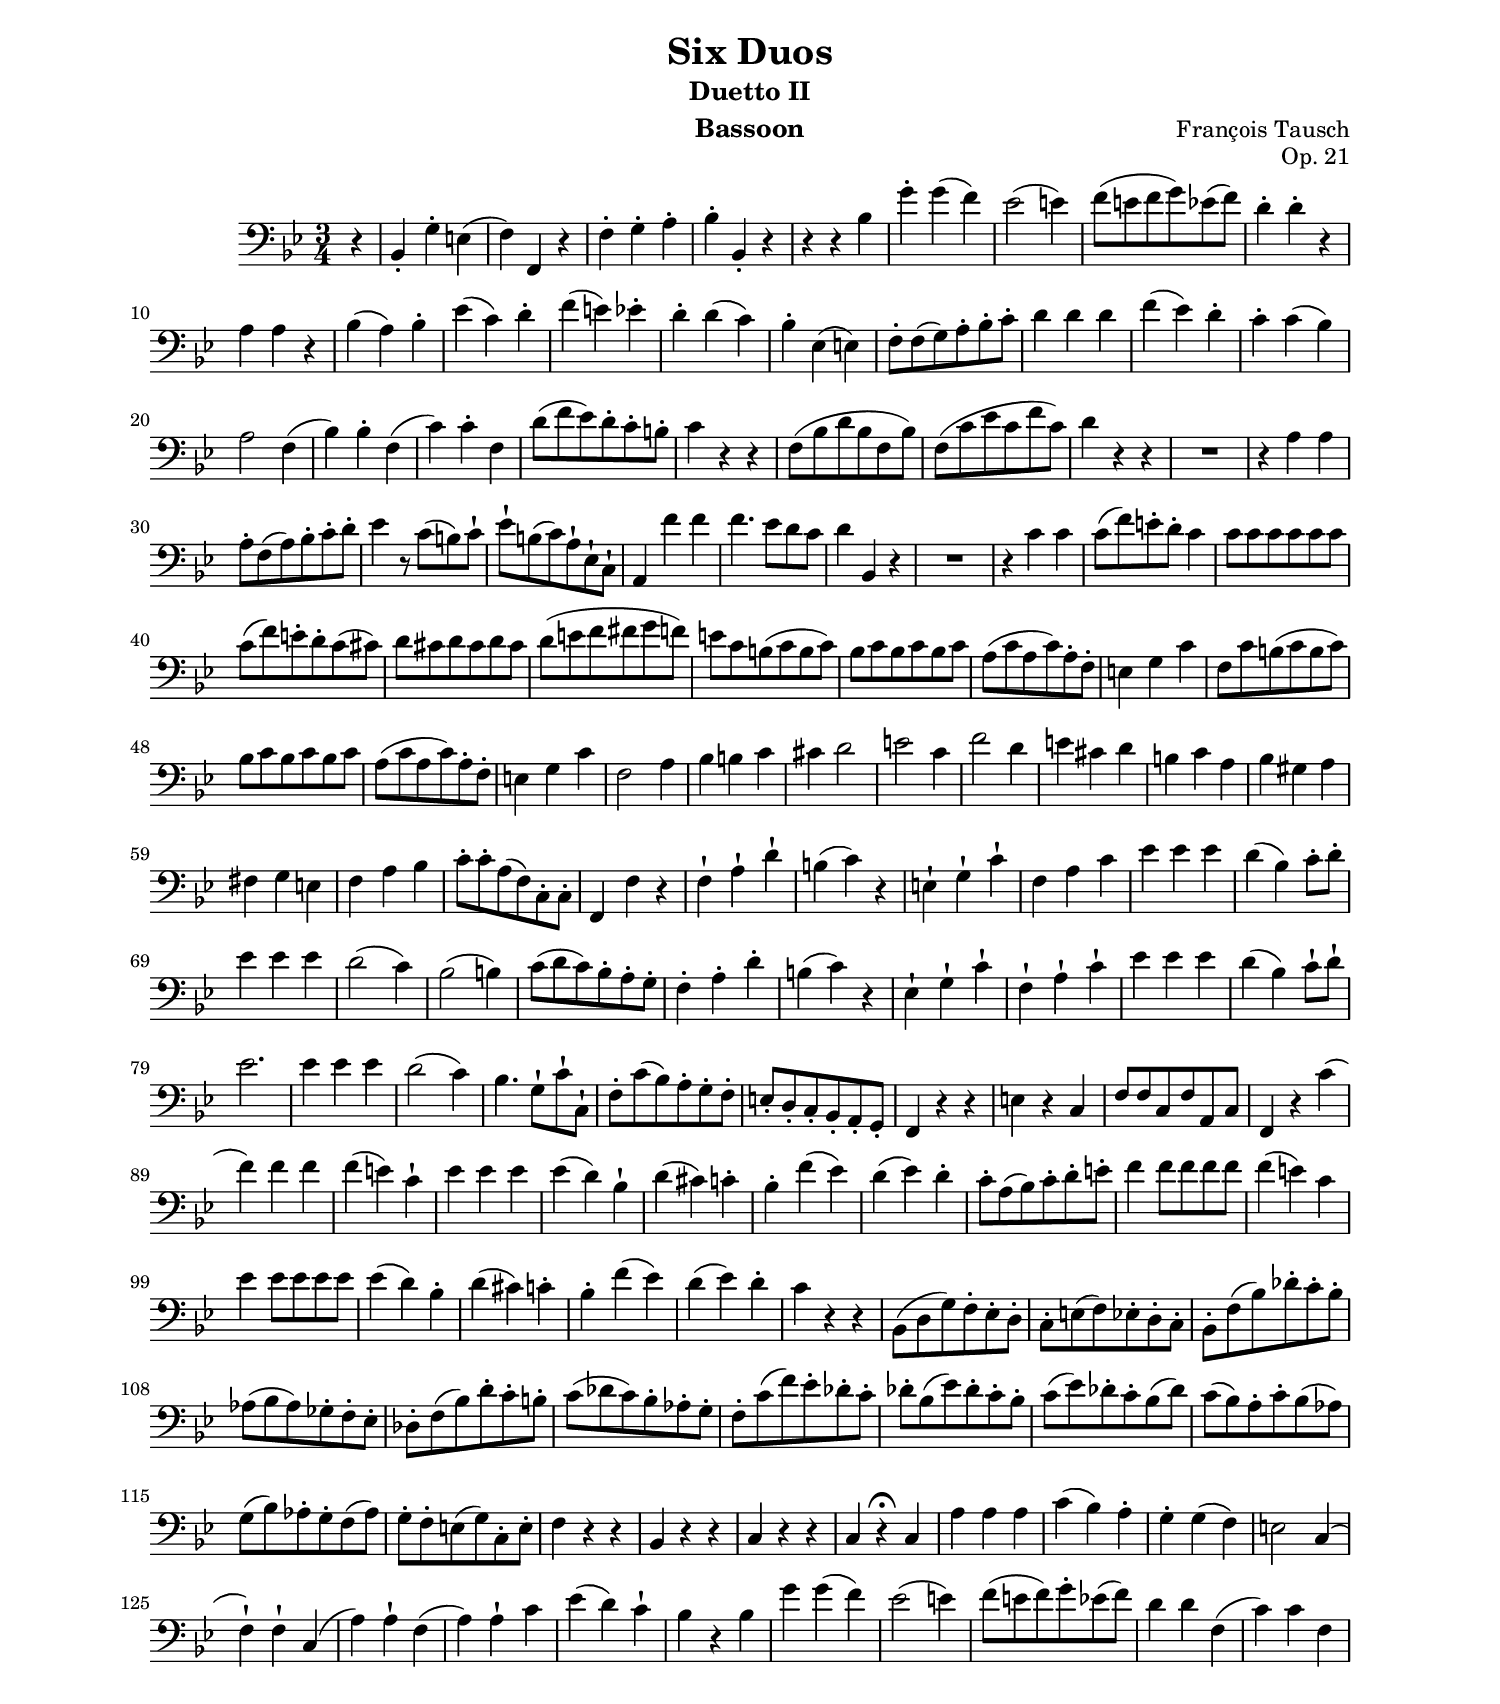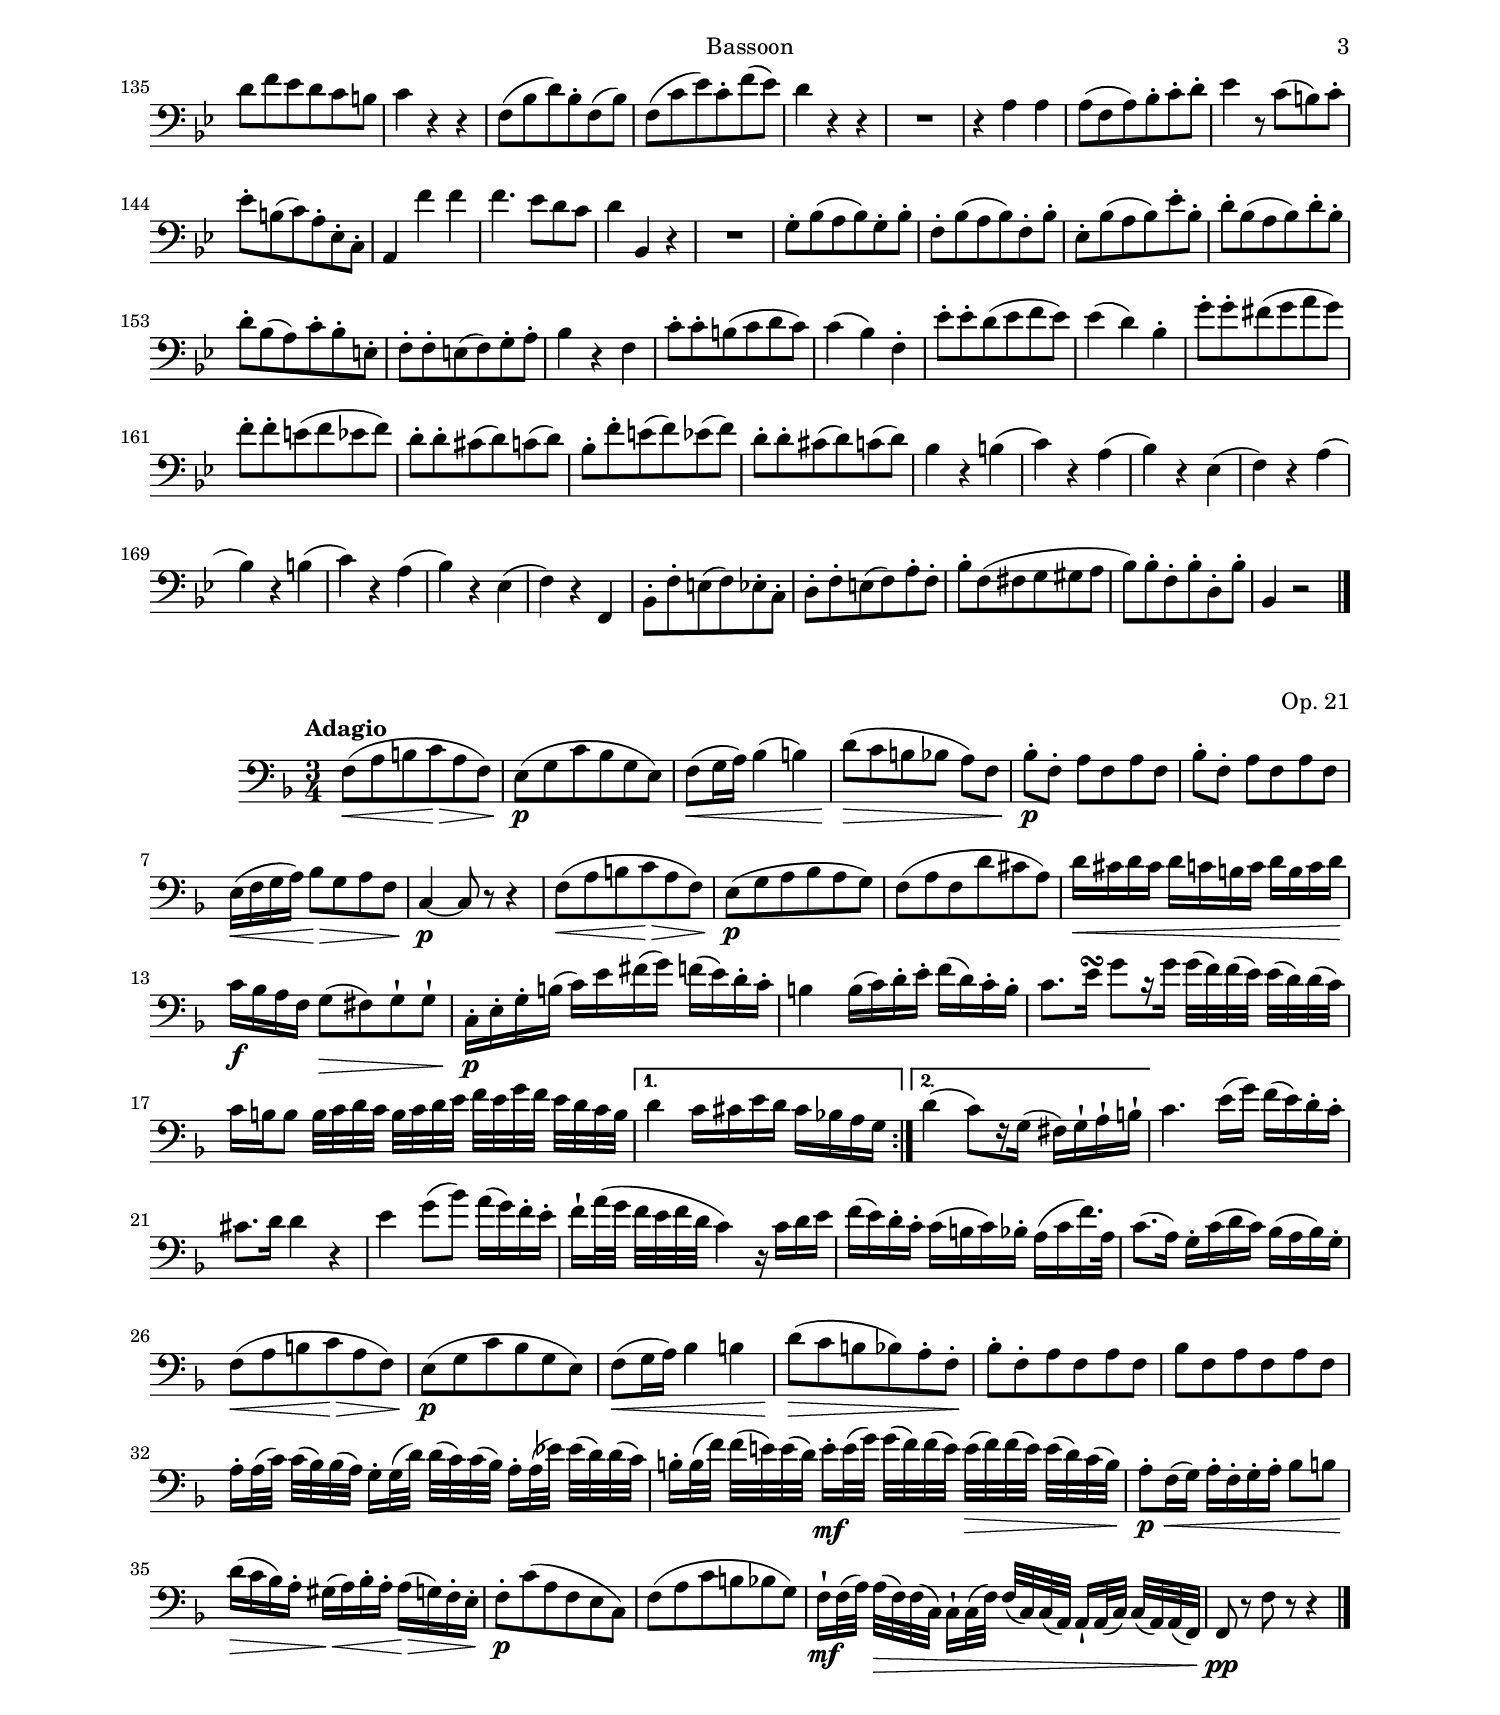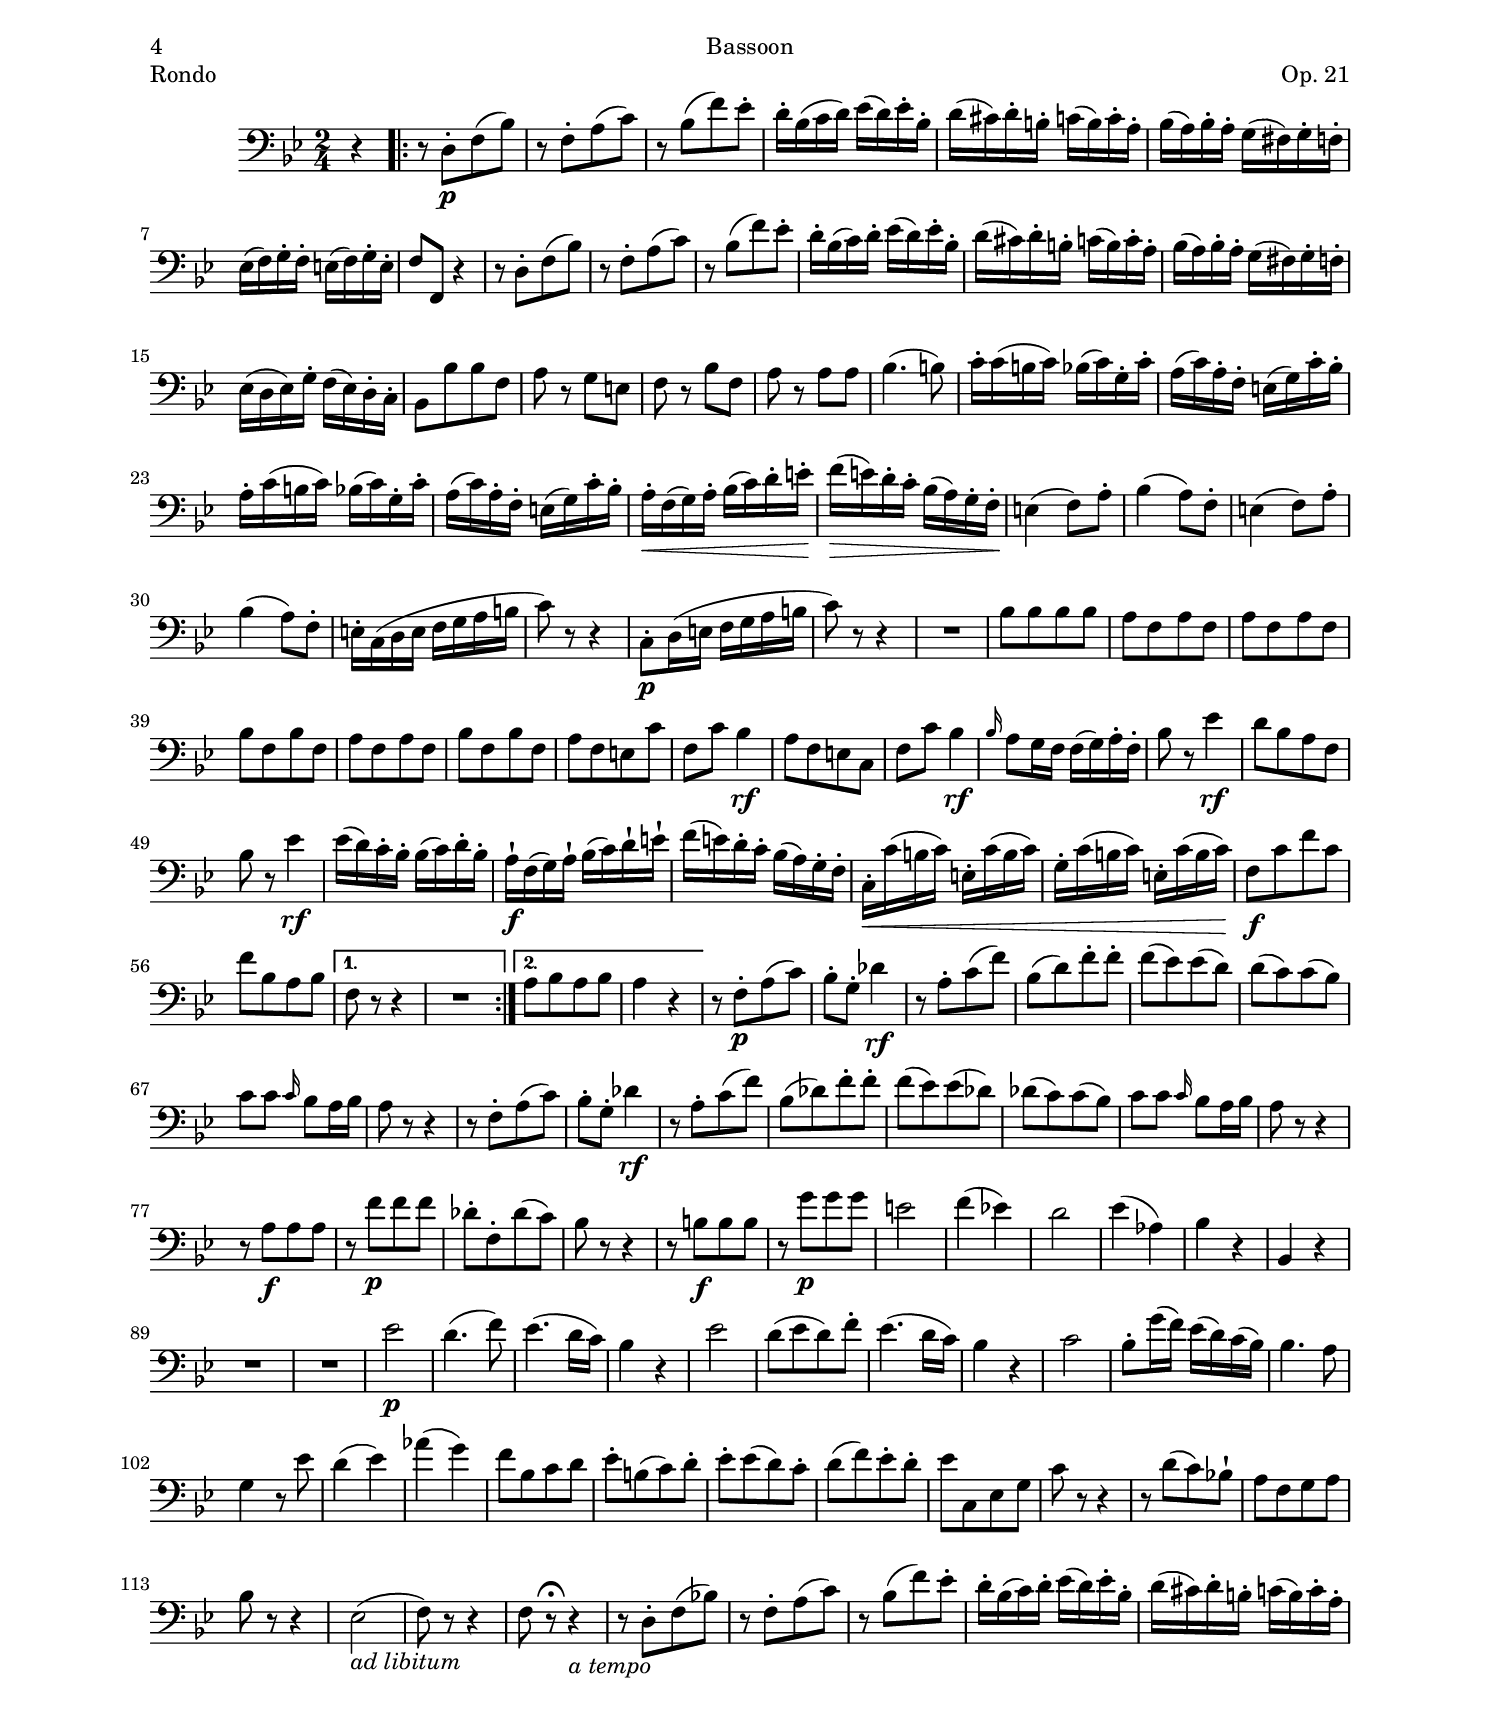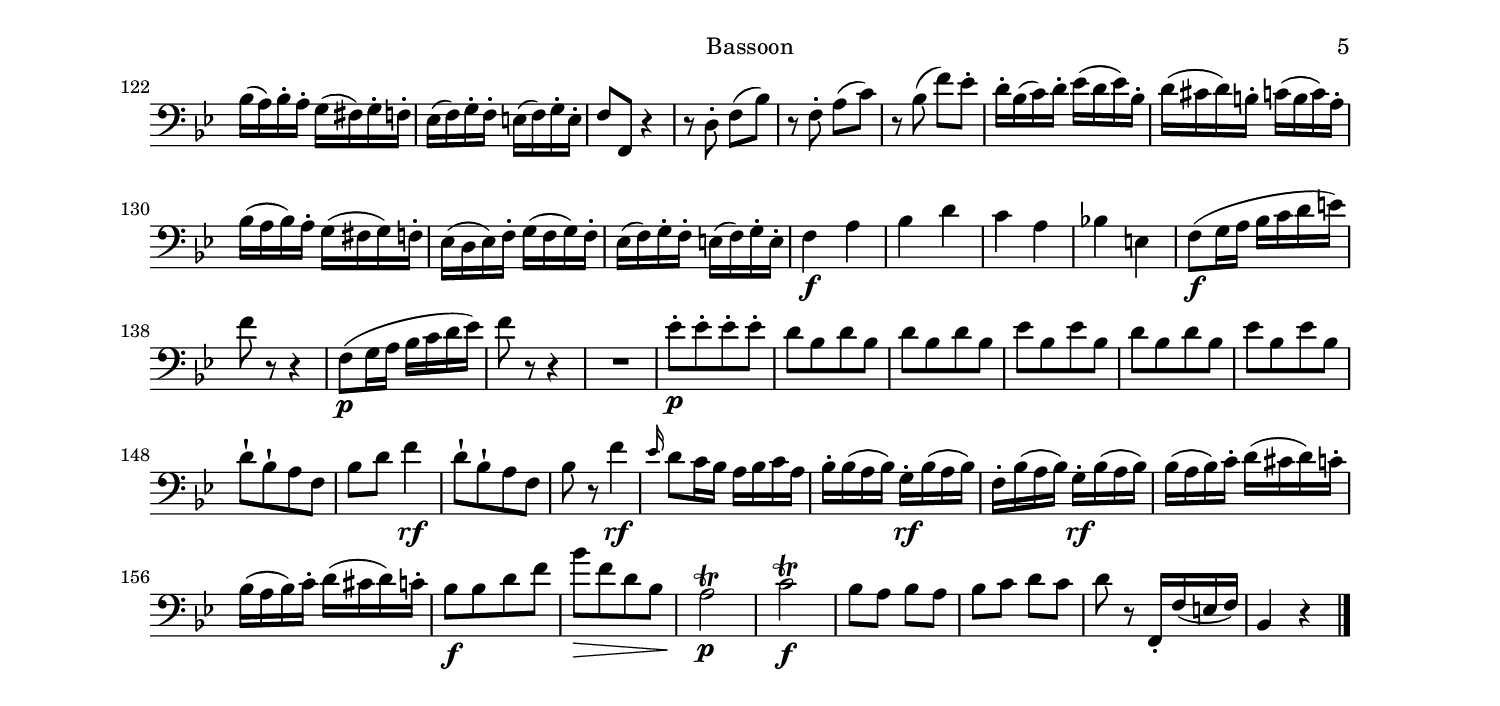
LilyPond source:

\version "2.19.64"
\pointAndClickOff

\include "../defs.ly"
TwoOneBassoon = \relative bes, {
    \clef "bass" \key bes \major \time 3/4 \partial 4 r4 | % 1
    bes4 -. g'4 -. e4 ( | % 2
    f4 ) f,4 r4 | % 3
    f'4 -. g4 -. a4 -. | % 4
    bes4 -. bes,4 -. r4 | % 5
    r4 r4 bes'4 | % 6
    g'4 -. g4 ( f4 ) | % 7
    es2 ( e4 ) | % 8
    f8 ( e8 f8 g8 ) es8 ( f8 ) | % 9
    d4 -. d4 -. r4 | \barNumberCheck #10
    a4 a4 r4 | % 11
    bes4 ( a4 ) bes4 -. | % 12
    es4 ( c4 ) d4 -. | % 13
    f4 ( e4 ) es4 -. | % 14
    d4 -. d4 ( c4 ) | % 15
    bes4 -. es,4 ( e4 ) | % 16
    f8 -. f8 ( g8 ) a8 -. bes8 -. c8 -. | % 17
    d4 d4 d4 | % 18
    f4 ( es4 ) d4 -. | % 19
    c4 -. c4 ( bes4 ) | \barNumberCheck #20
    a2 f4 ( | % 21
    bes4 ) bes4 -. f4 ( | % 22
    c'4 ) c4 -. f,4 | % 23
    d'8 ( f8 es8 ) d8 -. c8 -. b8 -. | % 24
    c4 r4 r4 | % 25
    f,8 ( bes8 d8 bes8 f8 bes8 ) | % 26
    f8 ( c'8 es8 c8 f8 c8 ) | % 27
    d4 r4 r4 | % 28
    R2. | % 29
    r4 a4 a4 | \barNumberCheck #30
    a8 -. f8 ( a8 ) bes8 -. c8 -. d8 -. | % 31
    es4 r8 c8 ( b8 ) c8 -! | % 32
    es8 -! b8 ( c8 ) a8 -! es8 -! c8 -! | % 33
    a4 f''4 f4 | % 34
    f4. es8 d8 c8 | % 35
    d4 bes,4 r4 | % 36
    R2. | % 37
    r4 c'4 c4 | % 38
    c8 ( f8 ) e8 -. d8 -. c4 | % 39
    c8 c8 c8 c8 c8 c8 | \barNumberCheck #40
    c8 ( f8 ) e8 -. d8 -. c8 ( cis8 ) | % 41
    d8 cis8 d8 cis8 d8 cis8 | % 42
    d8 ( e8 f8 fis8 g8 f8 ) | % 43
    e8 c8 b8 ( c8 b8 c8 ) | % 44
    bes8 c8 bes8 c8 bes8 c8 | % 45
    a8 ( c8 a8 c8 ) a8 -. f8 -. | % 46
    e4 g4 c4 | % 47
    f,8 c'8 b8 ( c8 b8 c8 ) | % 48
    bes8 c8 bes8 c8 bes8 c8 | % 49
    a8 ( c8 a8 c8 ) a8 -. f8 -. | \barNumberCheck #50
    e4 g4 c4 | % 51
    f,2 a4 | % 52
    bes4 b4 c4 | % 53
    cis4 d2 | % 54
    e2 c4 | % 55
    f2 d4 | % 56
    e4 cis4 d4 | % 57
    b4 c4 a4 | % 58
    bes4 gis4 a4 | % 59
    fis4 g4 e4 | \barNumberCheck #60
    f4 a4 bes4 | % 61
    c8 -. c8 -. a8 ( f8 ) c8 -. c8 -. | % 62
    f,4 f'4 r4 | % 63
    f4 -! a4 -! d4 -! | % 64
    b4 ( c4 ) r4 | % 65
    e,4 -! g4 -! c4 -! | % 66
    f,4 a4 c4 | % 67
    es4 es4 es4 | % 68
    d4 ( bes4 ) c8 -. d8 -. | % 69
    es4 es4 es4 | \barNumberCheck #70
    d2 ( c4 ) | % 71
    bes2 ( b4 ) | % 72
    c8 ( d8 c8 ) bes8 -. a8 -. g8 -. | % 73
    f4 -. a4 -. d4 -. | % 74
    b4 ( c4 ) r4 | % 75
    es,4 -! g4 -! c4 -! | % 76
    f,4 -! a4 -! c4 -! | % 77
    es4 es4 es4 | % 78
    d4 ( bes4 ) c8 -! d8 -! | % 79
    es2. | \barNumberCheck #80
    es4 es4 es4 | % 81
    d2 ( c4 ) | % 82
    bes4. g8 -! c8 -! c,8 -! | % 83
    f8 -. c'8 ( bes8 ) a8 -. g8 -. f8 -. | % 84
    e8 -. d8 -. c8 -. bes8 -. a8 -. g8 -. | % 85
    f4 r4 r4 | % 86
    e'4 r4 c4 | % 87
    f8 f8 c8 f8 a,8 c8 | % 88
    f,4 r4 c''4 ( | % 89
    f4 ) f4 f4 | \barNumberCheck #90
    f4 ( e4 ) c4 -! | % 91
    es4 es4 es4 | % 92
    es4 ( d4 ) bes4 -! | % 93
    d4 ( cis4 ) c4 -. | % 94
    bes4 -. f'4 ( es4 ) | % 95
    d4 ( es4 ) d4 -. | % 96
    c8 -. a8 ( bes8 ) c8 -. d8 -. e8 -. | % 97
    f4 f8 f8 f8 f8 | % 98
    f4 ( e4 ) c4 | % 99
    es4 es8 es8 es8 es8 | \barNumberCheck #100
    es4 ( d4 ) bes4 -. | % 101
    d4 ( cis4 ) c4 -. | % 102
    bes4 -. f'4 ( es4 ) | % 103
    d4 ( es4 ) d4 -. | % 104
    c4 r4 r4 | % 105
    bes,8 ( d8 g8 ) f8 -. es8 -. d8 -. | % 106
    c8 -. e8 ( f8 ) es8 -. d8 -. c8 -. | % 107
    bes8 -. f'8 ( bes8 ) des8 -. c8 -. bes8 -. | % 108
    as8 ( bes8 as8 ) ges8 -. f8 -. es8 -. | % 109
    des8 -. f8 ( bes8 ) d8 -. c8 -. b8 -. | \barNumberCheck #110
    c8 ( des8 c8 ) bes8 -. as8 -. g8 -. | % 111
    f8 -. c'8 ( f8 ) es8 -. des8 -. c8 -. | % 112
    des8 -. bes8 ( es8 ) des8 -. c8 -. bes8 -. | % 113
    c8 ( es8 ) des8 -. c8 -. bes8 ( des8 ) | % 114
    c8 ( bes8 ) a8 -. c8 -. bes8 ( as8 ) | % 115
    g8 ( bes8 ) as8 -. g8 -. f8 ( as8 ) | % 116
    g8 -. f8 -. e8 ( g8 ) c,8 -. e8 -. | % 117
    f4 r4 r4 | % 118
    bes,4 r4 r4 | % 119
    c4 r4 r4 | \barNumberCheck #120
    c4 r4 ^\fermata c4 | % 121
    a'4 a4 a4 | % 122
    c4 ( bes4 ) a4 -. | % 123
    g4 -. g4 ( f4 ) | % 124
    e2 c4 ( | % 125
    f4 ) -! f4 -! c4 ( | % 126
    a'4 ) a4 -! f4 ( | % 127
    a4 ) a4 -! c4 | % 128
    es4 ( d4 ) c4 -! | % 129
    bes4 r4 bes4 | \barNumberCheck #130
    g'4 g4 ( f4 ) | % 131
    es2 ( e4 ) | % 132
    f8 ( e8 f8 ) g8 -. es8 ( f8 ) | % 133
    d4 d4 f,4 ( | % 134
    c'4 ) c4 f,4 | % 135
    d'8 f8 es8 d8 c8 b8 | % 136
    c4 r4 r4 | % 137
    f,8 ( bes8 d8 ) bes8 -. f8 ( bes8 ) | % 138
    f8 ( c'8 es8 ) c8 -. f8 ( es8 ) | % 139
    d4 r4 r4 | \barNumberCheck #140
    R2. | % 141
    r4 a4 a4 | % 142
    a8 ( f8 a8 ) bes8 -. c8 -. d8 -. | % 143
    es4 r8 c8 ( b8 ) c8 -. | % 144
    es8 -. b8 ( c8 ) a8 -. es8 -. c8 -. | % 145
    a4 f''4 f4 | % 146
    f4. es8 d8 c8 | % 147
    d4 bes,4 r4 | % 148
    R2. | % 149
    g'8 -. bes8 ( a8 bes8 ) g8 -. bes8 -. | \barNumberCheck #150
    f8 -. bes8 ( a8 bes8 ) f8 -. bes8 -. | % 151
    es,8 -. bes'8 ( a8 bes8 ) es8 -. bes8 -. | % 152
    d8 -. bes8 ( a8 bes8 ) d8 -. bes8 -. | % 153
    d8 -. bes8 ( a8 ) c8 -. bes8 -. e,8 -. | % 154
    f8 -. f8 -. e8 ( f8 ) g8 -. a8 -. | % 155
    bes4 r4 f4 | % 156
    c'8 -. c8 -. b8 ( c8 d8 c8 ) | % 157
    c4 ( bes4 ) f4 -. | % 158
    es'8 -. es8 -. d8 ( es8 f8 es8 ) | % 159
    es4 ( d4 ) bes4 -. | \barNumberCheck #160
    g'8 -. g8 -. fis8 ( g8 a8 g8 ) | % 161
    f8 -. f8 -. e8 ( f8 es8 f8 ) | % 162
    d8 -. d8 -. cis8 ( d8 ) c8 ( d8 ) | % 163
    bes8 -. f'8 -. e8 ( f8 ) es8 ( f8 ) | % 164
    d8 -. d8 -. cis8 ( d8 ) c8 ( d8 ) | % 165
    bes4 r4 b4 ( | % 166
    c4 ) r4 a4 ( | % 167
    bes4 ) r4 es,4 ( | % 168
    f4 ) r4 a4 ( | % 169
    bes4 ) r4 b4 ( | \barNumberCheck #170
    c4 ) r4 a4 ( | % 171
    bes4 ) r4 es,4 ( | % 172
    f4 ) r4 f,4 | % 173
    bes8 -. f'8 -. e8 ( f8 ) es8 -. c8 -. | % 174
    d8 -. f8 -. e8 ( f8 ) a8 -. f8 -. | % 175
    bes8 -. f8 ( fis8 g8 gis8 a8 | % 176
    bes8 ) bes8 -. f8 -. bes8 -. d,8 -. bes'8 -. | % 177
    bes,4 r2 \bar "|."
}

TwoTwoBassoon = \relative f {
    \repeat volta 2 {
        \clef "bass"
        \key f \major
        \time 3/4
        \tempo "Adagio" 4=48 | % 1
        f8 \< ( a8 b8 c8 \> a8 f8 ) | % 2
        e8 \p ( g8 c8 bes8 g8 e8 ) | % 3
        f8 \< ( g16 a16 ) bes4 ( b4 ) | % 4
        d8 \> ( c8 b8 bes8 a8 ) [ f8 ] | % 5
        bes8 -. \p [ f8 -. ] a8 f8 a8 f8 | % 6
        bes8 -. [ f8 -. ] a8 f8 a8 f8 | % 7
        e16 \< ( f16 g16 a16 ) bes8 \> g8 a8 f8 | % 8
        c4 \p ~ c8 r8 r4 | % 9
        f8 \< ( a8 b8 c8 \> a8 f8 ) | \barNumberCheck #10
        e8 \p ( g8 a8 bes8 a8 g8 ) | % 11
        f8 ( a8 f8 d'8 cis8 a8 ) | % 12
        d16 \< cis16 d16 cis16 d16 c16 b16 c16 d16 b16 c16 d16 | % 13
        c16 \f bes16 a16 f16
          g8 \> ( fis8 ) g8 -! g8 -! | % 14
        c,16 -. \p e16 -. g16 -. b16 ( c16 ) e16 fis16 ( g16 ) f16 ( e16 )
        d16 -. c16 -. | % 15
        b4 b16 ( c16 ) d16 -. e16 -. f16 ( d16 ) c16 -. b16 -. | % 16
        c8. e16 \turn g8 [ r16 g16 ]
          g32 [ ( f32 ) f32 ( e32 ) ]
          e32 [ ( d32 ) d32 ( c32 ) ] | % 17
        c16 b16 b8
          b32 [ c32 d32 c32 ]
          b32 [ c32 d32 e32 ]
          f32 [ e32 g32 f32 ]
          e32 [ d32 c32 b32 ] }
        \alternative {
          { d4 c16 cis16 e16 d16 cis16 bes!16 a16 g16 }
          { d'4 ( c8 ) [ r16 g16 ] ( fis16 ) g16 -! a16 -! b16 -! }
        } | \barNumberCheck #20
    c4. e16 ( g16 ) f16 ( e16 ) d16 -. c16 -. | % 21
    cis8. d16 d4 r4 | % 22
    e4 g8 ( bes8 ) a16 ( g16 ) f16 -. e16 -. | % 23
    f16 -! [ a32 ( g32 ]
      f32 [ e32 f32 d32 ]
      c4 )
      r16 c16 d16 e16 | % 24
    f16 ( e16 ) d16 -. c16 -. c16 ( b16 c16 ) bes16 -. a16 ( c16 f16. )
    a,32 | % 25
    c8. ( a16 ) g16 -. c16 ( d16 c16 ) bes16 ( a16 bes16 ) g16 -. | % 26
    f8 \< ( a8 b8 c8 \> a8 f8 ) | % 27
    e8 \p ( g8 c8 bes8 g8 e8 ) | % 28
    f8 \< ( g16 a16 ) bes4 b4 | % 29
    d8 \> ( c8 b8 bes8 ) a8 -. f8 -. \! | \barNumberCheck #30
    bes8 -. f8 -. a8 f8 a8 f8 | % 31
    bes8 f8 a8 f8 a8 f8 | % 32
    a16 -. [ a32 ( c32 ) ]
      c32 [ ( bes32 ) bes32 ( a32 ) ]
      g16 -. [ g32 ( d'32 ) ]
      d32 [ ( c32 ) c32 ( bes32 ) ]
      a16 -. [ a32 ( es'32 ) ]
      es32 [ ( d32 ) d32 ( c32 ) ] | % 33
    b16 -. [ b32 ( f'32 ) ]
      f32 [ ( e!32 ) e32 ( d32 ) ]
      e16 -. \mf [ e32 ( g32 ) ]
      g32 [ ( f32 ) f32 ( e32 ) ]
      e32 \> [ ( f32 ) f32 ( e32 ) ]
      e32 [ ( d32 ) c32 ( b32 ) ] | % 34
    a8 -. \p \< f16 ( g16 ) a16 -. f16 -. g16 -. a16 -. bes8 b8 | % 35
    d16 \> ( c16 bes16 ) a16 -.
      gis16 \< ( a16 ) bes16 -. a16 -.
      a16 \> ( g16 ) f16 -. e16 -. | % 36
    f8 -. \p c'8 ( a8 f8 e8 c8 ) | % 37
    f8 ( a8 c8 b8 bes8 g8 ) | % 38
    f16 -! \mf [ f32 ( a32 ) ]
      a32 \> ( f32 ) f32 ( c32 )
      c16 -! [ c32 ( f32 ) ]
      f32 [ ( c32 ) c32 ( a32 ) ]
      a16 -! [ a32 ( c32 ) ]
      c32 [ ( a32 ) a32 ( f32 ) ] | % 39
    f8 \pp r8 f'8 r8 r4 \bar "|."
}

TwoThreeBassoon = \relative d {
    \clef "bass"
    \key bes \major
    \time 2/4
    \partial 4 r4
    \repeat volta 2 {
        | % 1
        r8 d8 -. \p [ f8 ( bes8 ) ] | % 2
        r8 f8 -. [ a8 ( c8 ) ] | % 3
        r8 bes8 [ ( f'8 ) es8 -. ] | % 4
        d16 -. bes16 ( c16 d16 ) es16 ( d16 ) es16 -. bes16 -. | % 5
        d16 ( cis16 ) d16 -. b16 -. c16 ( b16 ) c16 -. a16 -. | % 6
        bes16 ( a16 ) bes16 -. a16 -. g16 ( fis16 ) g16 -. f16 -. | % 7
        es16 ( f16 ) g16 -. f16 -. e16 ( f16 ) g16 -. e16 -. | % 8
        f8 f,8 r4 | % 9
        r8 d'8 -. [ f8 ( bes8 ) ] | \barNumberCheck #10
        r8 f8 -. [ a8 ( c8 ) ] | % 11
        r8 bes8 [ ( f'8 ) es8 -. ] | % 12
        d16 -. bes16 ( c16 ) d16 -. es16 ( d16 ) es16 -. bes16 -. | % 13
        d16 ( cis16 ) d16 -. b16 -. c16 ( b16 ) c16 -. a16 -. | % 14
        bes16 ( a16 ) bes16 -. a16 -. g16 ( fis16 ) g16 -. f16 -. | % 15
        es16 ( d16 es16 ) g16 -. f16 ( es16 ) d16 -. c16 -. | % 16
        bes8 [ bes'8 bes8 f8 ] | % 17
        a8 r8 g8 e8 | % 18
        f8 r8 bes8 f8 | % 19
        a8 r8 a8 a8 | \barNumberCheck #20
        bes4. ( b8 ) | % 21
        c16 -. c16 ( b16 c16 ) bes16 ( c16 ) g16 -. c16 -. | % 22
        a16 ( c16 ) a16 -. f16 -. e16 ( g16 ) c16 -. bes16 -. | % 23
        a16 -. c16 ( b16 c16 ) bes16 ( c16 ) g16 -. c16 -. | % 24
        a16 ( c16 ) a16 -. f16 -. e16 ( g16 ) c16 -. bes16 -. | % 25
        a16 -. \< f16 ( g16 ) a16 -. bes16 ( c16 ) d16 -. e16 -. | % 26
        f16 \> ( e16 ) d16 -. c16 -. bes16 ( a16 ) g16 -. f16 -. \! | % 27
        e4 ( f8 ) a8 -. | % 28
        bes4 ( a8 ) f8 -. | % 29
        e4 ( f8 ) a8 -. | \barNumberCheck #30
        bes4 ( a8 ) f8 -. | % 31
        e16 -. c16 ( d16 e16 f16 g16 a16 b16 | % 32
        c8 ) r8 r4 | % 33
        c,8 -. \p d16 ( e16 f16 g16 a16 b16 | % 34
        c8 ) r8 r4 | % 35
        R2 | % 36
        bes8 [ bes8 bes8 bes8 ] | % 37
        a8 [ f8 a8 f8 ] | % 38
        a8 [ f8 a8 f8 ] | % 39
        bes8 [ f8 bes8 f8 ] | \barNumberCheck #40
        a8 [ f8 a8 f8 ] | % 41
        bes8 [ f8 bes8 f8 ] | % 42
        a8 [ f8 e8 c'8 ] | % 43
        f,8 c'8 bes4 \rf | % 44
        a8 [ f8 e8 c8 ] | % 45
        f8 c'8 bes4 \rf | % 46
        \grace { bes16 } a8 g16 f16 f16 ( g16 ) a16 -. f16 -. | % 47
        bes8 r8 es4 \rf | % 48
        d8 [ bes8 a8 f8 ] | % 49
        bes8 r8 es4 \rf | \barNumberCheck #50
        es16 ( d16 ) c16 -. bes16 -. bes16 ( c16 ) d16 -. bes16 -. | % 51
        a16 -! \f f16 ( g16 ) a16 -! bes16 ( c16 ) d16 -! e16 -! | % 52
        f16 ( e16 ) d16 -. c16 -. bes16 ( a16 ) g16 -. f16 -. | % 53
        c16 -. \< c'16 ( b16 c16 ) e,16 -. c'16 ( b16 c16 ) | % 54
        g16 -. c16 ( b16 c16 ) e,16 -. c'16 ( b16 c16 ) | % 55
        f,8 \f [ c'8 f8 c8 ] | % 56
        f8 [ bes,8 a8 bes8 ]
    } \alternative {
        {
            f8 r8 r4 | 
            R2
        }
        {
            a8 [ bes8 a8 bes8 ] | 
            a4 r4
        }
    } | % 61
    r8 f8 -. \p  [ a8 ( c8 ) ] | % 62
    bes8 -. g8 -. des'4 \rf | % 63
    r8 a8 -. [ c8 ( f8 ) ] | % 64
    bes,8 [ ( d8 ) f8 -. f8 -. ] | % 65
    f8 [ ( es8 ) es8 ( d8 ) ] | % 66
    d8 [ ( c8 ) c8 ( bes8 ) ] | % 67
    c8 c8 \grace { c16 } bes8 a16 bes16 | % 68
    a8 r8 r4 | % 69
    r8 f8 -. [ a8 ( c8 ) ] | \barNumberCheck #70
    bes8 -. g8 -. des'4 \rf | % 71
    r8 a8 -. [ c8 ( f8 ) ] | % 72
    bes,8 [ ( des8 ) f8 -. f8 -. ] | % 73
    f8 [ ( es8 ) es8 ( des8 ) ] | % 74
    des8 [ ( c8 ) c8 ( bes8 ) ] | % 75
    c8 c8 \grace { c16 } bes8 a16 bes16 | % 76
    a8 r8 r4 | % 77
    r8 a8 \f[ a8 a8 ] | % 78
    r8 f'8 \p [ f8 f8 ] | % 79
    des8 -. [ f,8 -. des'8 ( c8 ) ] | \barNumberCheck #80
    bes8 r8 r4 | % 81
    r8 b!8 \f [ b8 b8 ] | % 82
    r8 g'8 \p [ g8 g8 ] | % 83
    e2 | % 84
    f4 ( es!4 ) | % 85
    d2 | % 86
    es4 ( as,4 ) | % 87
    bes4 r4 | % 88
    bes,4 r4 | % 89
    R2*2 | % 91
    es'2 \p | % 92
    d4. ( f8 ) | % 93
    es4. ( d16 c16 ) | % 94
    bes4 r4 | % 95
    es2 | % 96
    d8 [ ( es8 d8 ) f8 -. ] | % 97
    es4. ( d16 c16 ) | % 98
    bes4 r4 | % 99
    c2 | \barNumberCheck #100
    bes8 -. g'16 ( f16 ) es16 ( d16 ) c16 ( bes16 ) | % 101
    bes4. a8 | % 102
    g4 r8 es'8 | % 103
    d4 ( es4 ) | % 104
    as4 ( g4 ) | % 105
    f8 [ bes,8 c8 d8 ] | % 106
    es8 -. [ b8 ( c8 ) d8 -. ] | % 107
    es8 -. [ es8 ( d8 ) c8 -. ] | % 108
    d8 [ ( f8 ) es8 -. d8 -. ] | % 109
    es8 [ c,8 es8 g8 ] | \barNumberCheck #110
    c8 r8 r4 | % 111
    r8 d8 [ ( c8 ) bes!8 -! ] | % 112
    a8 [ f8 g8 a8 ] | % 113
    bes8 r8 r4 | % 114
    es,2 _\adlib ( | % 115
    f8 ) r8 r4 | % 116
    f8 r8 ^\fermata r4 _\atempo | % 117
    r8 d8 -. [ f8 ( bes!8 ) ] | % 118
    r8 f8 -. [ a8 ( c8 ) ] | % 119
    r8 bes8 [ ( f'8 ) es8 -. ] | \barNumberCheck #120
    d16 -. bes16 ( c16 ) d16 -. es16 ( d16 ) es16 -. bes16 -. | % 121
    d16 ( cis16 ) d16 -. b16 -. c16 ( b16 ) c16 -. a16 -. | % 122
    bes16 ( a16 ) bes16 -. a16 -. g16 ( fis16 ) g16 -. f16 -. | % 123
    es16 ( f16 ) g16 -. f16 -. e16 ( f16 ) g16 -. e16 -. | % 124
    f8 f,8 r4 | % 125
    r8 d'8 -. f8 ( bes8 ) | % 126
    r8 f8 -. a8 ( c8 ) | % 127
    r8 bes8 ( f'8 ) es8 -. | % 128
    d16 -. bes16 ( c16 ) d16 -. es16 ( d16 es16 ) bes16 -. | % 129
    d16 ( cis16 d16 ) b16 -. c16 ( b16 c16 ) a16 -. | \barNumberCheck
    #130
    bes16 ( a16 bes16 ) a16 -. g16 ( fis16 g16 ) f16 -. | % 131
    es16 ( d16 es16 ) f16 -. g16 ( f16 g16 ) f16 -. | % 132
    es16 ( f16 ) g16 -. f16 -. e16 ( f16 ) g16 -. e16 -. | % 133
    f4 \f a4 | % 134
    bes4 d4 | % 135
    c4 a4 | % 136
    bes!4 e,4 | % 137
    f8 \f ( g16 a16 bes16 c16 d16 e16 ) | % 138
    f8 r8 r4 | % 139
    f,8 \p ( g16 a16 bes16 c16 d16 es16 ) | \barNumberCheck #140
    f8 r8 r4 | % 141
    R2 | % 142
    es8 -. \p [ es8 -. es8 -. es8 -. ] | % 143
    d8 [ bes8 d8 bes8 ] | % 144
    d8 [ bes8 d8 bes8 ] | % 145
    es8 [ bes8 es8 bes8 ] | % 146
    d8 [ bes8 d8 bes8 ] | % 147
    es8 [ bes8 es8 bes8 ]  | % 148
    d8 -! [ bes8 -! a8 f8 ] | % 149
    bes8 d8 f4 \rf | \barNumberCheck #150
    d8 -! [ bes8 -! a8 f8 ] | % 151
    bes8 r8 f'4 \rf | % 152
    \grace { es16 } d8 c16 bes16 a16 bes16 c16 a16 | % 153
    bes16 -. bes16 ( a16 bes16 )
      g16 -. \rf bes16 ( a16 bes16 ) | % 154
    f16 -. bes16 ( a16 bes16 )
      g16 -. \rf bes16 ( a16 bes16 ) | % 155
    bes16 ( a16 bes16 ) c16 -. d16 ( cis16 d16 ) c16 -. | % 156
    bes16 ( a16 bes16 ) c16 -. d16 ( cis16 d16 ) c16 -. | % 157
    bes8 \f [ bes8 d8 f8 ] | % 158
    bes8 \> [ f8 d8 bes8 ] | % 159
    a2 \trill \p | \barNumberCheck #160
    c2 \trill \f | % 161
    bes8 a8 bes8 a8 | % 162
    bes8 c8 d8 c8 | % 163
    d8 r8 f,,16 -. f'16 ( e16 f16 ) | % 164
    bes,4 r4 \bar "|."
}


\header {
  title =  "Six Duos"
  composer = "François Tausch"
  opus = "Op. 21"
  instrument = "Bassoon"
}

\paper {
  paper-width = 10\in
  paper-height = 13\in
  top-margin = 1.0\in
  bottom-margin = 1.0\in
  left-margin = 1.0\in
  right-margin = 1.0\in
  page-breaking = #ly:page-turn-breaking
  first-page-number = 2
}

\bookpart {
  \header {
    subtitle = "Duetto II"
  }

  \score {
    \keepWithTag #'(withCue edited)
    \removeWithTag #'orig
    <<
      \new Staff
        <<
          \context Staff <<
            \set Score.tempoHideNote = ##t
            \context Voice { \TwoOneBassoon }
          >>
        >>
    >>
    \layout {}
  }

  \score {
    \keepWithTag #'(withCue edited)
    \removeWithTag #'orig
    <<
      \new Staff
        <<
          \context Staff <<
            \set Score.tempoHideNote = ##t
            \context Voice { \TwoTwoBassoon }
          >>
        >>
    >>
    \layout {}
  }

 \score {
    \keepWithTag #'(withCue edited)
    \removeWithTag #'orig
    <<
      \new Staff
        <<
          \context Staff <<
            \set Score.tempoHideNote = ##t
            \context Voice { \TwoThreeBassoon }
          >>
        >>
    >>
    \header {
        piece = "Rondo"
    }
    \layout {}
  }
}